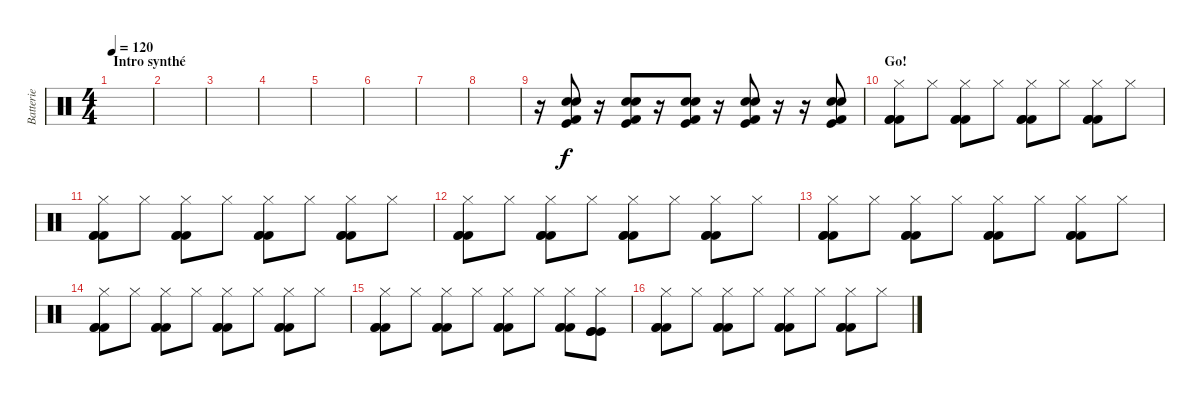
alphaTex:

\track ("Batterie" "Batterie") {instrument percussion}
\staff {score}
\articulation defaults
\ts (4 4)
\section ("" "Intro synthé")
\tempo 120
\clef neutral
\ks c
|
|
|
|
|
|
|
|
r.16 ("Snare (hit) 2" "Electric Snare (hit)" "Kick (hit)" "Kick (hit) 2").8 r.16 ("Snare (hit) 2" "Electric Snare (hit)" "Kick (hit)" "Kick (hit) 2").8 r.16 ("Snare (hit) 2" "Electric Snare (hit)" "Kick (hit)" "Kick (hit) 2").8 r.16 ("Snare (hit) 2" "Electric Snare (hit)" "Kick (hit)" "Kick (hit) 2").8 r.16 r.16 ("Snare (hit) 2" "Electric Snare (hit)" "Kick (hit)" "Kick (hit) 2").8 |
\section ("" "Go!")
("Hi-Hat (closed)" "Kick (hit) 2" "Kick (hit) 2" "Kick (hit) 2").8 "Hi-Hat (closed)".8 ("Hi-Hat (closed)" "Kick (hit) 2" "Kick (hit) 2" "Kick (hit) 2").8 "Hi-Hat (closed)".8 ("Hi-Hat (closed)" "Kick (hit) 2" "Kick (hit) 2" "Kick (hit) 2").8 "Hi-Hat (closed)".8 ("Hi-Hat (closed)" "Kick (hit) 2" "Kick (hit) 2" "Kick (hit) 2").8 "Hi-Hat (closed)".8 |
("Hi-Hat (closed)" "Kick (hit) 2" "Kick (hit) 2" "Kick (hit) 2").8 "Hi-Hat (closed)".8 ("Hi-Hat (closed)" "Kick (hit) 2" "Kick (hit) 2" "Kick (hit) 2").8 "Hi-Hat (closed)".8 ("Hi-Hat (closed)" "Kick (hit) 2" "Kick (hit) 2" "Kick (hit) 2").8 "Hi-Hat (closed)".8 ("Hi-Hat (closed)" "Kick (hit) 2" "Kick (hit) 2" "Kick (hit) 2").8 "Hi-Hat (closed)".8 |
("Hi-Hat (closed)" "Kick (hit) 2" "Kick (hit) 2" "Kick (hit) 2").8 "Hi-Hat (closed)".8 ("Hi-Hat (closed)" "Kick (hit) 2" "Kick (hit) 2" "Kick (hit) 2").8 "Hi-Hat (closed)".8 ("Hi-Hat (closed)" "Kick (hit) 2" "Kick (hit) 2" "Kick (hit) 2").8 "Hi-Hat (closed)".8 ("Hi-Hat (closed)" "Kick (hit) 2" "Kick (hit) 2" "Kick (hit) 2").8 "Hi-Hat (closed)".8 |
("Hi-Hat (closed)" "Kick (hit) 2" "Kick (hit) 2" "Kick (hit) 2").8 "Hi-Hat (closed)".8 ("Hi-Hat (closed)" "Kick (hit) 2" "Kick (hit) 2" "Kick (hit) 2").8 "Hi-Hat (closed)".8 ("Hi-Hat (closed)" "Kick (hit) 2" "Kick (hit) 2" "Kick (hit) 2").8 "Hi-Hat (closed)".8 ("Hi-Hat (closed)" "Kick (hit) 2" "Kick (hit) 2" "Kick (hit) 2").8 "Hi-Hat (closed)".8 |
("Hi-Hat (closed)" "Kick (hit) 2" "Kick (hit) 2" "Kick (hit) 2").8 "Hi-Hat (closed)".8 ("Hi-Hat (closed)" "Kick (hit) 2" "Kick (hit) 2" "Kick (hit) 2").8 "Hi-Hat (closed)".8 ("Hi-Hat (closed)" "Kick (hit) 2" "Kick (hit) 2" "Kick (hit) 2").8 "Hi-Hat (closed)".8 ("Hi-Hat (closed)" "Kick (hit) 2" "Kick (hit) 2" "Kick (hit) 2").8 "Hi-Hat (closed)".8 |
("Hi-Hat (closed)" "Kick (hit) 2" "Kick (hit) 2" "Kick (hit) 2").8 "Hi-Hat (closed)".8 ("Hi-Hat (closed)" "Kick (hit) 2" "Kick (hit) 2" "Kick (hit) 2").8 "Hi-Hat (closed)".8 ("Hi-Hat (closed)" "Kick (hit) 2" "Kick (hit) 2" "Kick (hit) 2").8 "Hi-Hat (closed)".8 ("Hi-Hat (closed)" "Kick (hit) 2" "Kick (hit) 2" "Kick (hit) 2").8 ("Hi-Hat (closed)" "Kick (hit)" "Kick (hit)" "Kick (hit)").8 |
("Hi-Hat (closed)" "Kick (hit) 2" "Kick (hit) 2" "Kick (hit) 2").8 "Hi-Hat (closed)".8 ("Hi-Hat (closed)" "Kick (hit) 2" "Kick (hit) 2" "Kick (hit) 2").8 "Hi-Hat (closed)".8 ("Hi-Hat (closed)" "Kick (hit) 2" "Kick (hit) 2" "Kick (hit) 2").8 "Hi-Hat (closed)".8 ("Hi-Hat (closed)" "Kick (hit) 2" "Kick (hit) 2" "Kick (hit) 2").8 "Hi-Hat (closed)".8
